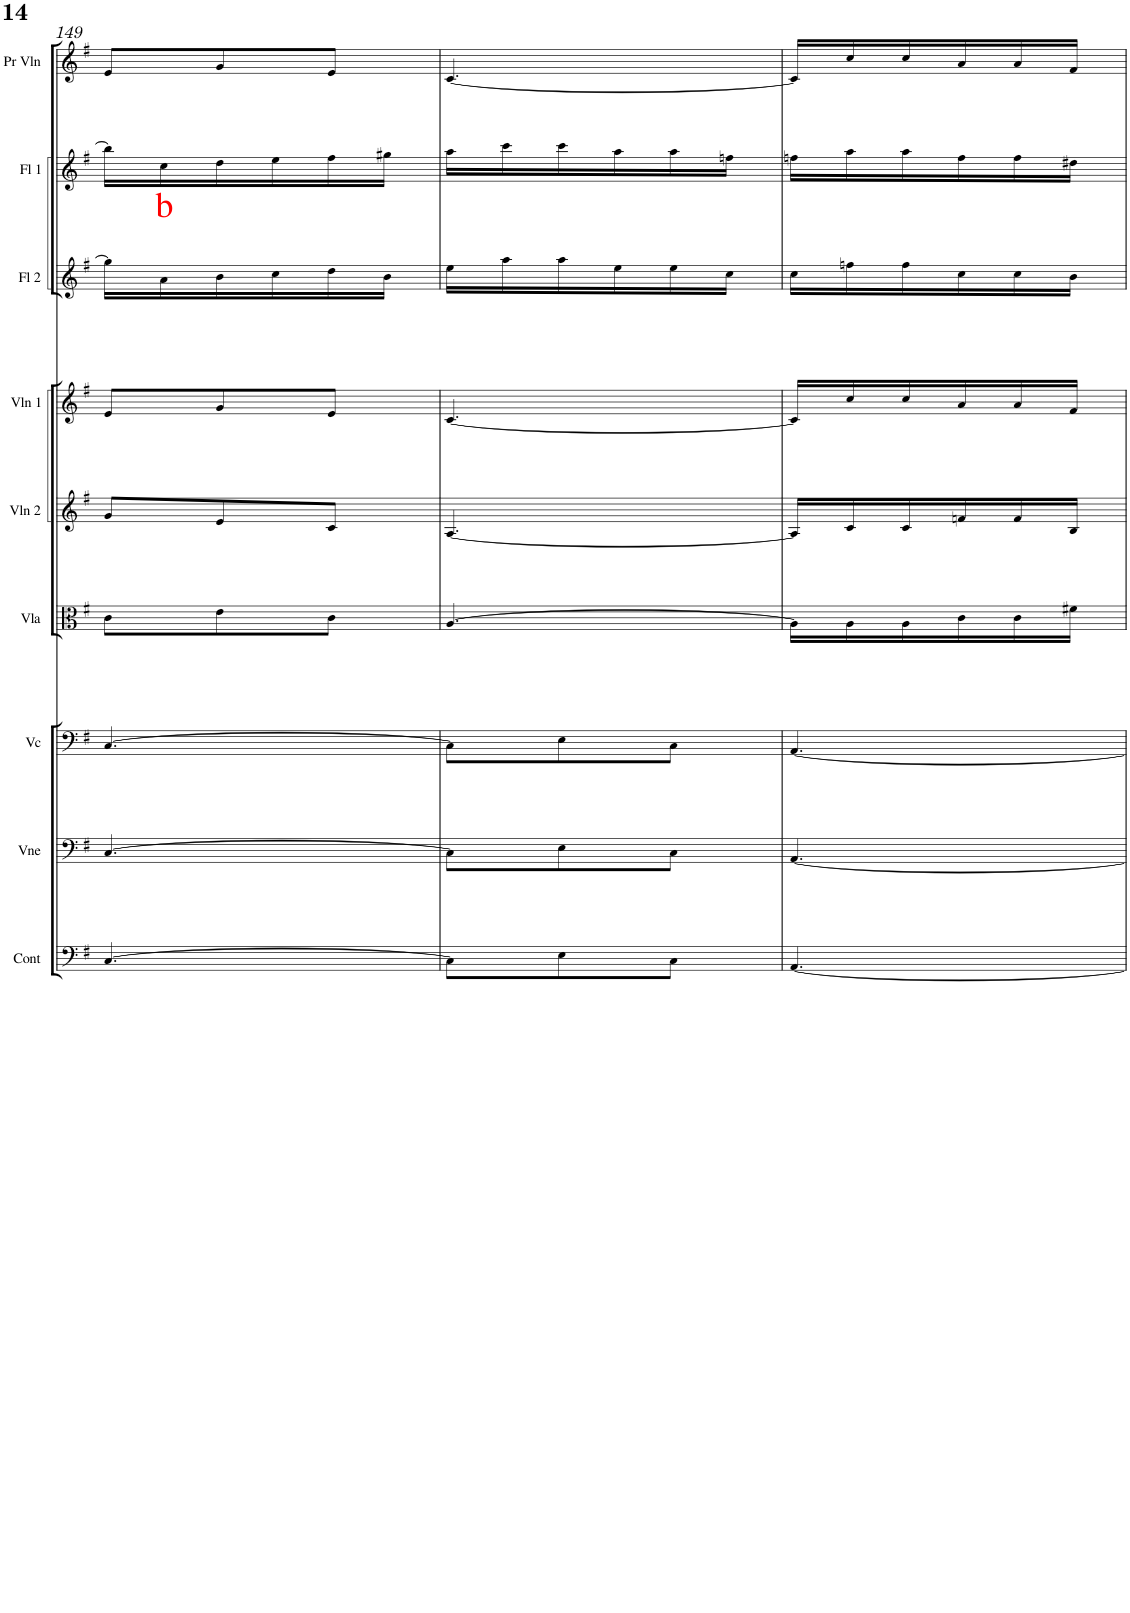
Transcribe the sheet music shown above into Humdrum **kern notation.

**kern	**kern	**kern	**kern	**kern	**kern	**kern	**kern	**text	**kern
*part9	*part8	*part7	*part6	*part5	*part4	*part3	*part2	*part2	*part1
*staff9	*staff8	*staff7	*staff6	*staff5	*staff4	*staff3	*staff2	*staff2	*staff1
*I"Continuo	*I"Violone	*I"Violoncello	*I"Viola	*I"Violin 2	*I"Violin 1	*I"Flute 2	*I"Flute 1	*	*I"Principal Violin
*I'Cont	*I'Vne	*I'Vc	*I'Vla	*I'Vln 2	*I'Vln 1	*I'Fl 2	*I'Fl 1	*	*I'Pr Vln
!!LO:PB:g=z
*clefF4	*clefF4	*clefF4	*clefC3	*clefG2	*clefG2	*clefG2	*clefG2	*	*clefG2
*	*Trd7c12	*	*	*	*	*	*	*	*
*k[f#]	*k[f#]	*k[f#]	*k[f#]	*k[f#]	*k[f#]	*k[f#]	*k[f#]	*	*k[f#]
*M3/8	*M3/8	*M3/8	*M3/8	*M3/8	*M3/8	*M3/8	*M3/8	*	*M3/8
=149	=149	=149	=149	=149	=149	=149	=149	=149	=149
[4.C/	[4.C/	[4.C/	8c\L	8g/L	8e/L	16gg\LL]	16bb\LL]	.	8e/L
!	!	!	!	!	!	!	!	!LO:LY:b:color=#FF0000	!
.	.	.	.	.	.	16a\	16cc\	b	.
.	.	.	8e\	8e/	8g/	16b\	16dd\	.	8g/
.	.	.	.	.	.	16cc\	16ee\	.	.
.	.	.	8c\J	8c/J	8e/J	16dd\	16ff#\	.	8e/J
.	.	.	.	.	.	16b\JJ	16gg#X\JJ	.	.
=150	=150	=150	=150	=150	=150	=150	=150	=150	=150
8C\L]	8C\L]	8C\L]	[4.A/	[4.A/	[4.c/	16ee\LL	16aa\LL	.	[4.c/
.	.	.	.	.	.	16aa\	16ccc\	.	.
8E\	8E\	8E\	.	.	.	16aa\	16ccc\	.	.
.	.	.	.	.	.	16ee\	16aa\	.	.
8C\J	8C\J	8C\J	.	.	.	16ee\	16aa\	.	.
.	.	.	.	.	.	16cc\JJ	16ffn\JJ	.	.
=151	=151	=151	=151	=151	=151	=151	=151	=151	=151
[4.AA/	[4.AA/	[4.AA/	16A\LL]	16A/LL]	16c/LL]	16cc\LL	16ffn\LL	.	16c/LL]
.	.	.	16A\	16c/	16cc/	16ffn\	16aa\	.	16cc/
.	.	.	16A\	16c/	16cc/	16ff\	16aa\	.	16cc/
.	.	.	16c\	16fn/	16a/	16cc\	16ff\	.	16a/
.	.	.	16c\	16f/	16a/	16cc\	16ff\	.	16a/
.	.	.	16f#X\JJ	16B/JJ	16f#/JJ	16b\JJ	16dd#X\JJ	.	16f#/JJ
=	=	=	=	=	=	=	=	=	=
*-	*-	*-	*-	*-	*-	*-	*-	*-	*-
